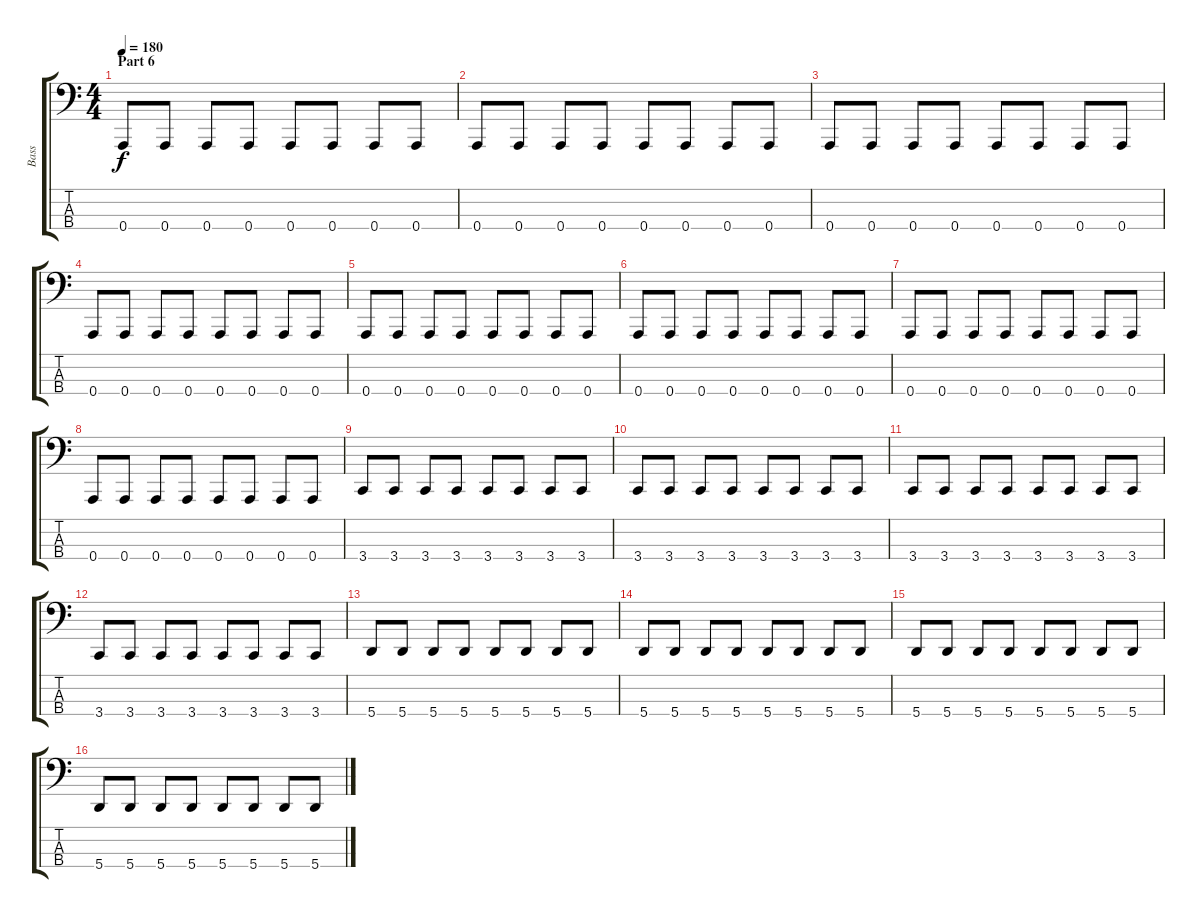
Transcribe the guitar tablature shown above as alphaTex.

\track ("Bass" "Bass") {instrument electricbasspick}
\staff {score tabs}
\tuning (D2 A1 E1 A0) {hide}
\ts (4 4)
\section ("" "Part 6")
\tempo 180
\clef f4
\ks c
0.4.8{dy f} 0.4.8 0.4.8 0.4.8 0.4.8 0.4.8 0.4.8 0.4.8 |
0.4.8 0.4.8 0.4.8 0.4.8 0.4.8 0.4.8 0.4.8 0.4.8 |
0.4.8 0.4.8 0.4.8 0.4.8 0.4.8 0.4.8 0.4.8 0.4.8 |
0.4.8 0.4.8 0.4.8 0.4.8 0.4.8 0.4.8 0.4.8 0.4.8 |
0.4.8 0.4.8 0.4.8 0.4.8 0.4.8 0.4.8 0.4.8 0.4.8 |
0.4.8 0.4.8 0.4.8 0.4.8 0.4.8 0.4.8 0.4.8 0.4.8 |
0.4.8 0.4.8 0.4.8 0.4.8 0.4.8 0.4.8 0.4.8 0.4.8 |
0.4.8 0.4.8 0.4.8 0.4.8 0.4.8 0.4.8 0.4.8 0.4.8 |
3.4.8 3.4.8 3.4.8 3.4.8 3.4.8 3.4.8 3.4.8 3.4.8 |
3.4.8 3.4.8 3.4.8 3.4.8 3.4.8 3.4.8 3.4.8 3.4.8 |
3.4.8 3.4.8 3.4.8 3.4.8 3.4.8 3.4.8 3.4.8 3.4.8 |
3.4.8 3.4.8 3.4.8 3.4.8 3.4.8 3.4.8 3.4.8 3.4.8 |
5.4.8 5.4.8 5.4.8 5.4.8 5.4.8 5.4.8 5.4.8 5.4.8 |
5.4.8 5.4.8 5.4.8 5.4.8 5.4.8 5.4.8 5.4.8 5.4.8 |
5.4.8 5.4.8 5.4.8 5.4.8 5.4.8 5.4.8 5.4.8 5.4.8 |
5.4.8 5.4.8 5.4.8 5.4.8 5.4.8 5.4.8 5.4.8 5.4.8
